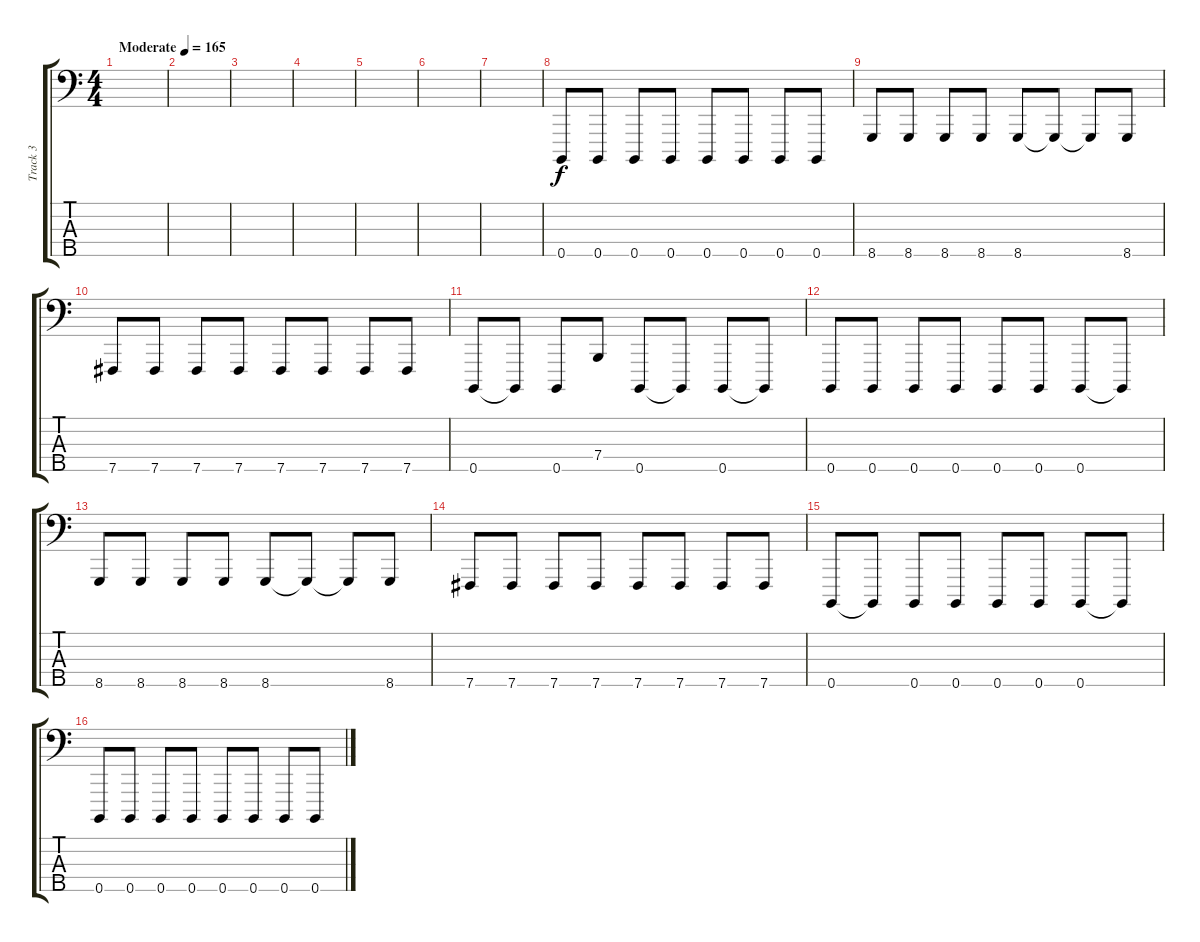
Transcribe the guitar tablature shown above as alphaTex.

\track ("Track 3" "Track 3") {instrument clavinet}
\staff {score tabs}
\tuning (G2 D2 A1 E1 B0) {hide}
\ts (4 4)
\tempo (165 "Moderate")
\clef f4
\ks c
|
|
|
|
|
|
|
0.5.8 0.5.8 0.5.8 0.5.8 0.5.8 0.5.8 0.5.8 0.5.8 |
8.5.8 8.5.8 8.5.8 8.5.8 8.5.8 8.5{t}.8 8.5{t}.8 8.5.8 |
7.5.8 7.5.8 7.5.8 7.5.8 7.5.8 7.5.8 7.5.8 7.5.8 |
0.5.8 0.5{t}.8 0.5.8 7.4.8 0.5.8 0.5{t}.8 0.5.8 0.5{t}.8 |
0.5.8 0.5.8 0.5.8 0.5.8 0.5.8 0.5.8 0.5.8 0.5{t}.8 |
8.5.8 8.5.8 8.5.8 8.5.8 8.5.8 8.5{t}.8 8.5{t}.8 8.5.8 |
7.5.8 7.5.8 7.5.8 7.5.8 7.5.8 7.5.8 7.5.8 7.5.8 |
0.5.8 0.5{t}.8 0.5.8 0.5.8 0.5.8 0.5.8 0.5.8 0.5{t}.8 |
0.5.8 0.5.8 0.5.8 0.5.8 0.5.8 0.5.8 0.5.8 0.5.8
